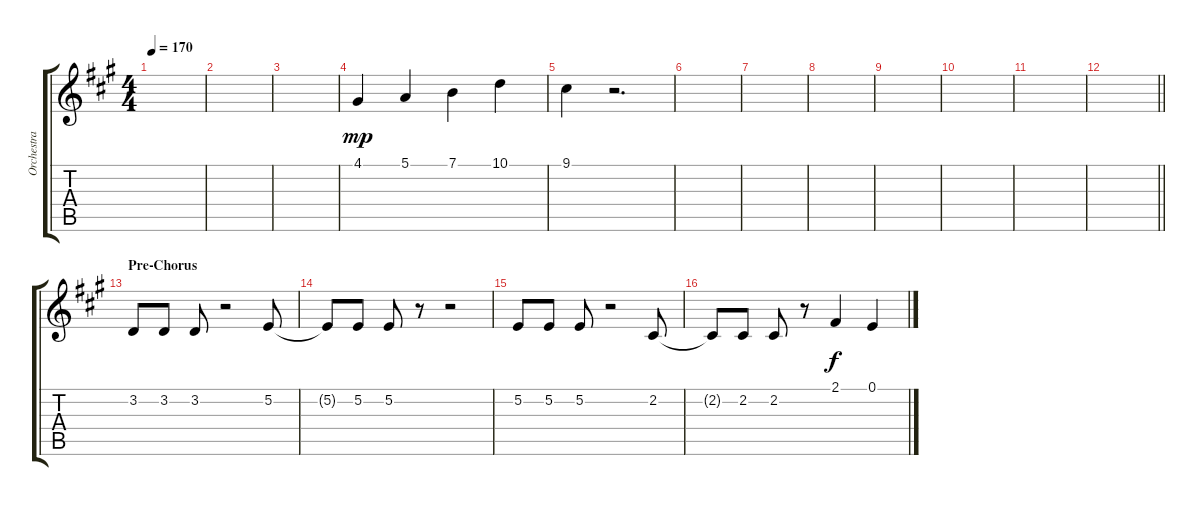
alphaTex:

\track ("Orchestra Hit" "Orchestra ") {instrument orchestrahit}
\staff {score tabs}
\tuning (E4 B3 G3 D3 A2 E2) {hide}
\ts (4 4)
\tempo 170
\clef g2
\ks a
|
|
|
4.1.4{dy mp} 5.1.4 7.1.4 10.1.4 |
9.1.4 r.2{d} |
|
|
|
|
|
|
\barLineRight lightlight
|
\section ("" "Pre-Chorus")
3.2.8 3.2.8 3.2.8 r.2 5.2.8 |
5.2{t}.8 5.2.8 5.2.8 r.8 r.2 |
5.2.8 5.2.8 5.2.8 r.2 2.2.8 |
2.2{t}.8 2.2.8 2.2.8 r.8 2.1.4{dy f} 0.1.4
